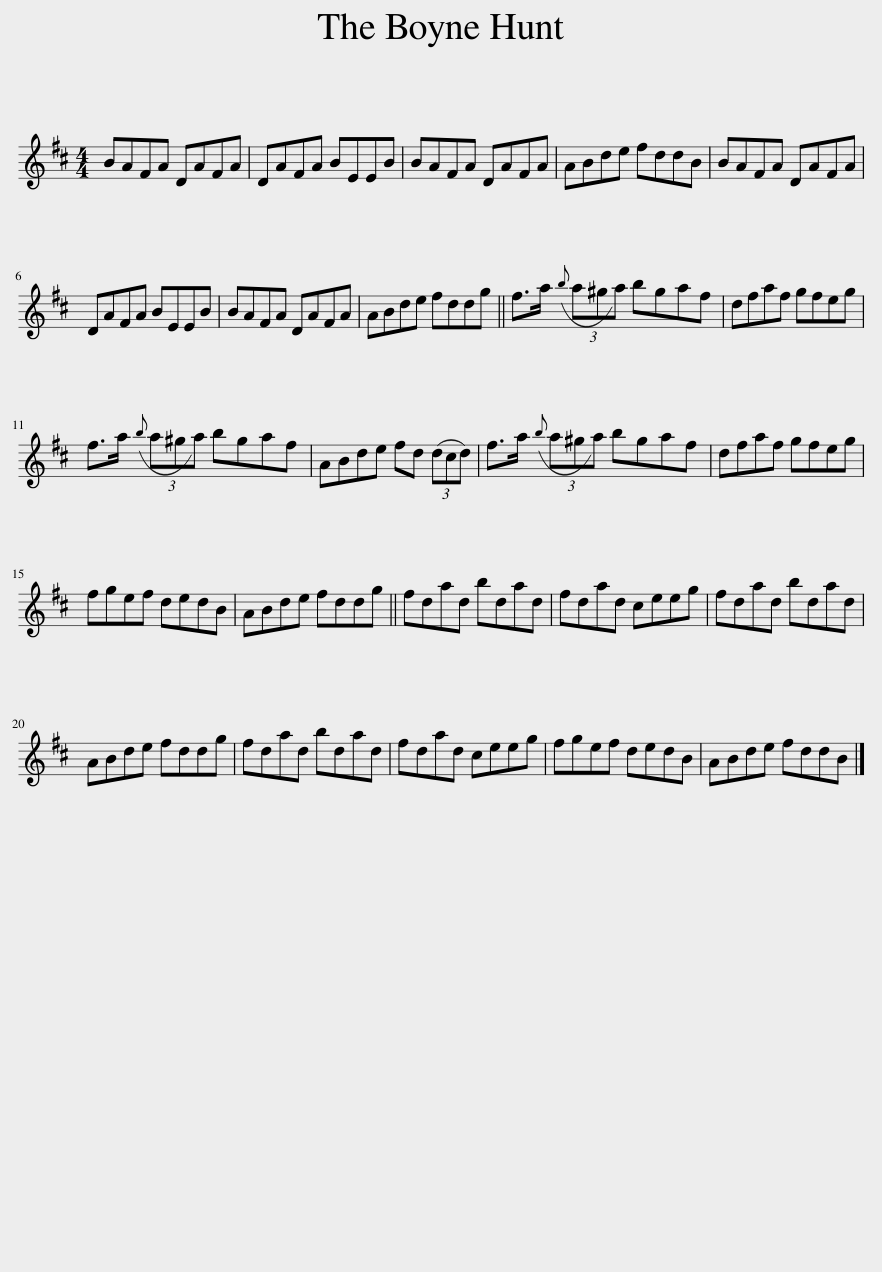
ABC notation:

X:1
L:1/8
M:4/4
I:linebreak $
K:D
V:1 treble
V:1
 BAFA DAFA | DAFA BEEB | BAFA DAFA | ABde fddB | BAFA DAFA |$ %5
 DAFA BEEB | BAFA DAFA | ABde fddg || f>a({b} (3a^ga) bgaf | dfaf gfeg |$ %10
 f>a({b} (3a^ga) bgaf | ABde fd (3(dcd) | f>a({b} (3a^ga) bgaf | dfaf gfeg |$ fgef dedB | %15
 ABde fddg || fdad bdad | fdad ceeg | fdad bdad |$ ABde fddg | %20
 fdad bdad | fdad ceeg | fgef dedB | ABde fddB |] %24
